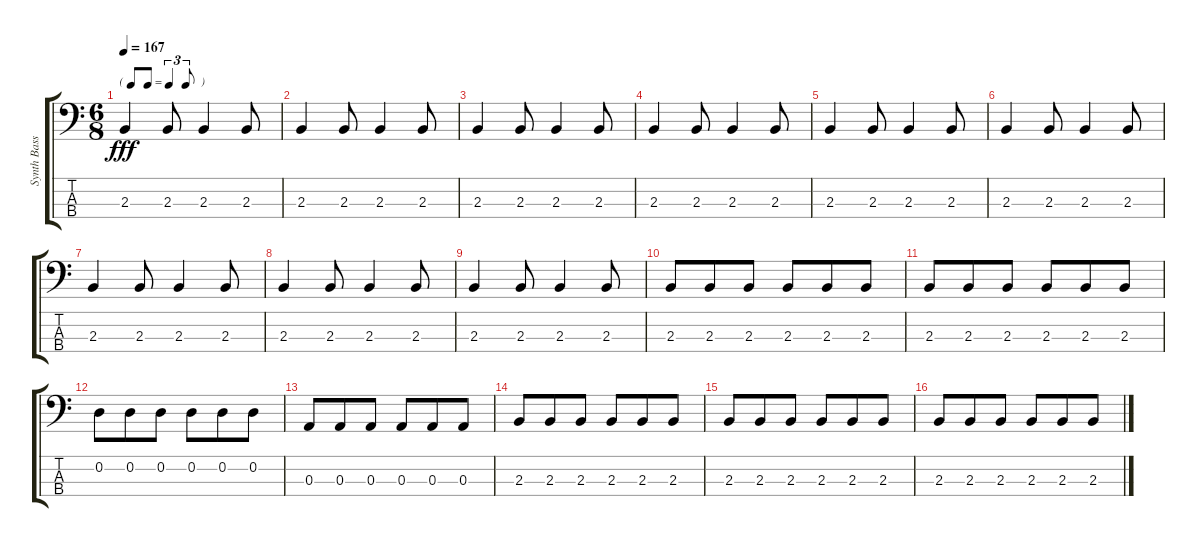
\track ("Synth Bass 2 RC" "Synth Bass") {instrument synthbass2}
\staff {score tabs}
\tuning (G2 D2 A1 E1) {hide}
\ts (6 8)
\tf triplet8th
\tempo 167
\clef f4
\ks c
2.3.4{dy fff} 2.3.8 2.3.4 2.3.8 |
2.3.4 2.3.8 2.3.4 2.3.8 |
2.3.4 2.3.8 2.3.4 2.3.8 |
2.3.4 2.3.8 2.3.4 2.3.8 |
2.3.4 2.3.8 2.3.4 2.3.8 |
2.3.4 2.3.8 2.3.4 2.3.8 |
2.3.4 2.3.8 2.3.4 2.3.8 |
2.3.4 2.3.8 2.3.4 2.3.8 |
2.3.4 2.3.8 2.3.4 2.3.8 |
2.3.8{instrument slapbass2} 2.3.8 2.3.8 2.3.8 2.3.8 2.3.8 |
2.3.8 2.3.8 2.3.8 2.3.8 2.3.8 2.3.8 |
0.2.8 0.2.8 0.2.8 0.2.8 0.2.8 0.2.8 |
0.3.8 0.3.8 0.3.8 0.3.8 0.3.8 0.3.8 |
2.3.8 2.3.8 2.3.8 2.3.8 2.3.8 2.3.8 |
2.3.8 2.3.8 2.3.8 2.3.8 2.3.8 2.3.8 |
2.3.8 2.3.8 2.3.8 2.3.8 2.3.8 2.3.8
